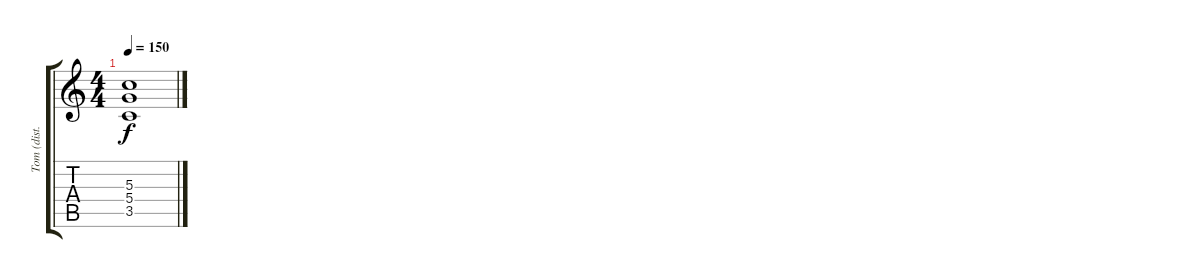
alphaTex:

\track ("Tom (dist.)" "Tom (dist.") {instrument distortionguitar}
\staff {score tabs}
\tuning (E4 B3 G3 D3 A2 E2) {hide}
\ts (4 4)
\tempo 150
\clef g2
\ks c
(5.3{t} 5.4{t} 3.5{t}).1{dy f}
